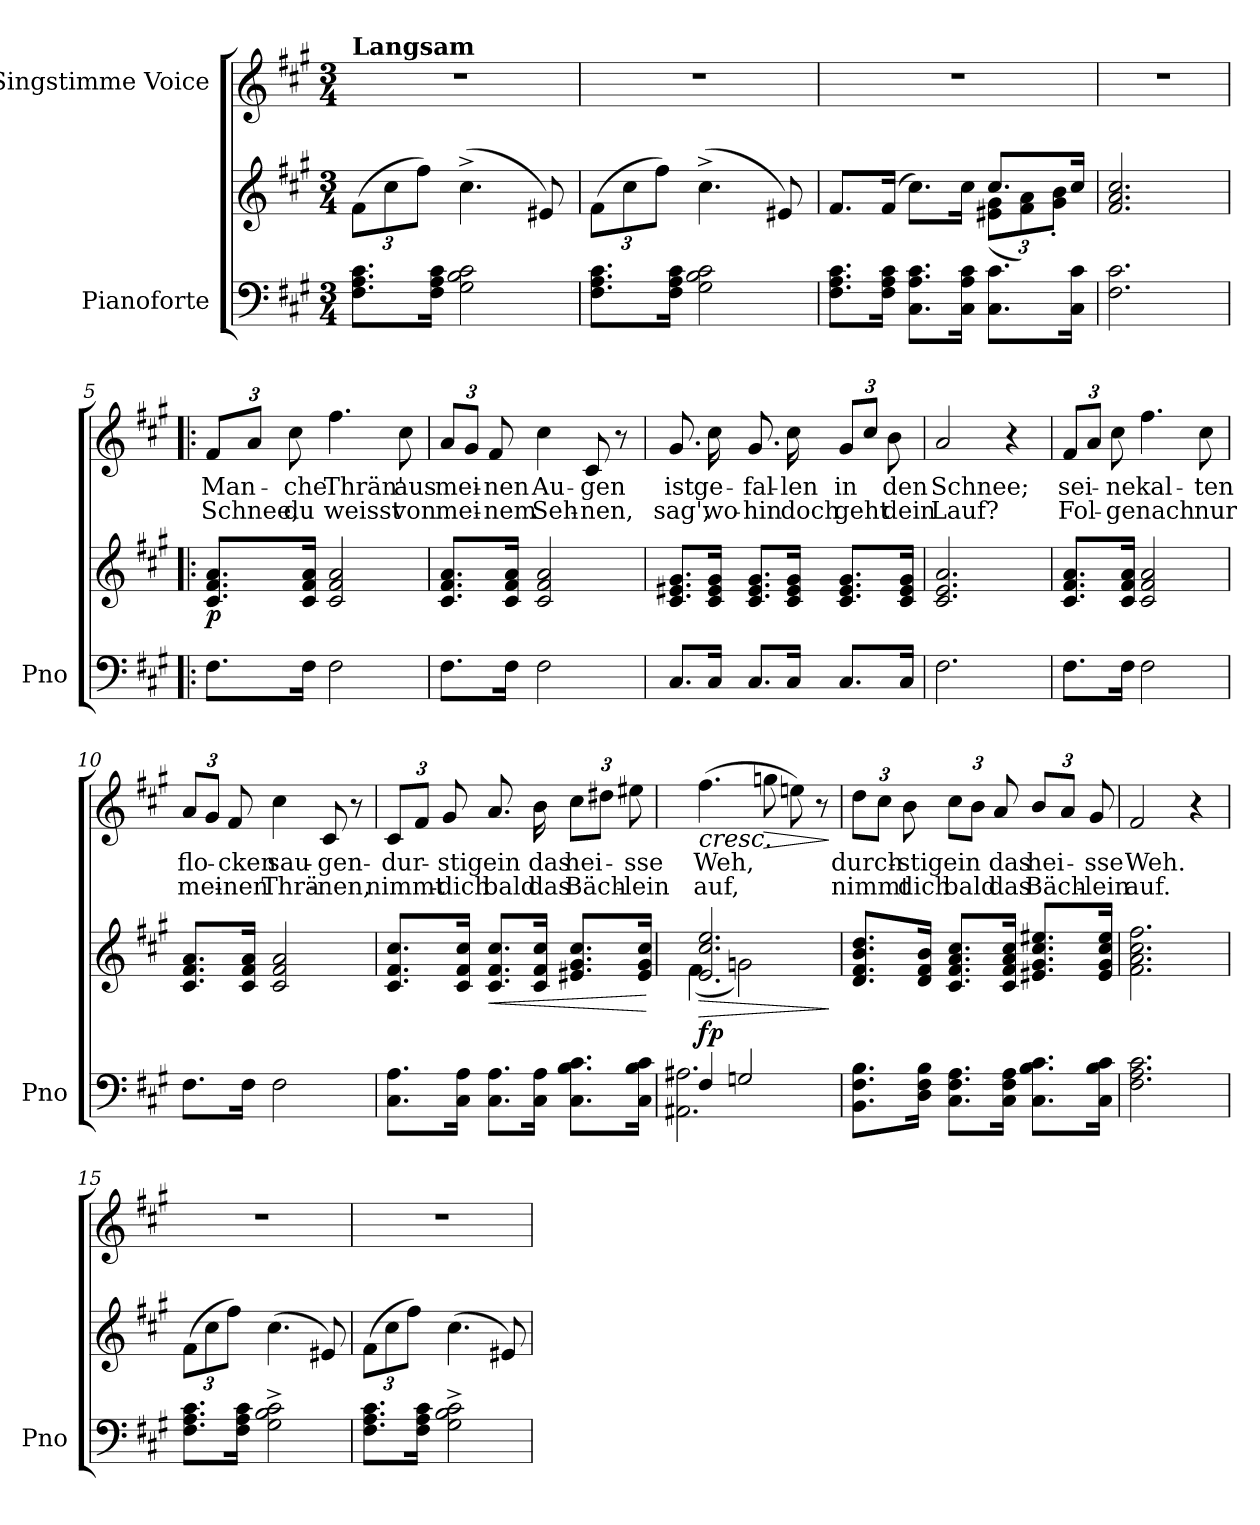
**kern	**kern	**dynam	**kern	**text	**text	**dynam
*part2	*part2	*part2	*part1	*part1	*part1	*part1
*staff3	*staff2	*staff2/3	*staff1	*staff1	*staff1	*staff1
*I"Pianoforte	*	*	*I"Singstimme Voice	*	*	*
*I'Pno	*	*	*	*	*	*
*clefF4	*clefG2	*	*clefG2	*	*	*
*k[f#c#g#]	*k[f#c#g#]	*	*k[f#c#g#]	*	*	*
*M3/4	*M3/4	*	*M3/4	*	*	*
*MM45	*MM45	*	*MM45	*	*	*
*	*Xbrackettup	*	*	*	*	*
=1	=1	=1	=1	=1	=1	=1
!	!	!	!LO:TX:a:B:t=Langsam	!	!	!
8.F#\ 8.A\ 8.c#\L	(>12f#\L	.	2.r	.	.	.
.	12cc#\	.	.	.	.	.
.	12ff#\J)	.	.	.	.	.
16F#\ 16A\ 16c#\Jk	.	.	.	.	.	.
2G#\ 2B\ 2c#\	(>4.cc#^\	.	.	.	.	.
.	8e#X/)	.	.	.	.	.
=2	=2	=2	=2	=2	=2	=2
8.F#\ 8.A\ 8.c#\L	(>12f#\L	.	2.r	.	.	.
.	12cc#\	.	.	.	.	.
.	12ff#\J)	.	.	.	.	.
16F#\ 16A\ 16c#\Jk	.	.	.	.	.	.
2G#\ 2B\ 2c#\	(>4.cc#^\	.	.	.	.	.
.	8e#X/)	.	.	.	.	.
=3	=3	=3	=3	=3	=3	=3
*	*^	*	*	*	*	*
8.F#\ 8.A\ 8.c#\L	8.f#/L	2ryy	.	2.r	.	.	.
16F#\ 16A\ 16c#\Jk	(>16f#/Jk	.	.	.	.	.	.
8.C#\ 8.A\ 8.c#\L	8.cc#\L)	.	.	.	.	.	.
16C#\ 16A\ 16c#\Jk	16cc#\Jk	.	.	.	.	.	.
8.C#\ 8.c#\L	8.cc#/L	(<12e#X\ 12g#\L	.	.	.	.	.
.	.	12f#\ 12a\)	.	.	.	.	.
.	.	12g#\' 12b\'J	.	.	.	.	.
16C#\ 16c#\Jk	16cc#/Jk	.	.	.	.	.	.
*	*v	*v	*	*	*	*	*
=4	=4	=4	=4	=4	=4	=4
2.F#\ 2.c#\	2.f#/ 2.a/ 2.cc#/	.	2.r	.	.	.
!!LO:LB:g=z
=5!|:	=5!|:	=5!|:	=5!|:	=5!|:	=5!|:	=5!|:
*	*	*	*Xbrackettup	*	*	*
!	!	!LO:DY:b	!	!LO:LY:b	!LO:LY:b	!
8.F#\L	8.c#/ 8.f#/ 8.a/L	p	12f#/L	Man-	Schnee,	.
.	.	.	12a/J	.	.	.
!	!	!	!	!LO:LY:b	!LO:LY:b	!
.	.	.	12cc#\	-che	du	.
16F#\Jk	16c#/ 16f#/ 16a/Jk	.	.	.	.	.
!	!	!	!	!LO:LY:b	!LO:LY:b	!
2F#\	2c#/ 2f#/ 2a/	.	4.ff#\	Thrän'	weisst	.
!	!	!	!	!LO:LY:b	!LO:LY:b	!
.	.	.	8cc#\	aus	von	.
=6	=6	=6	=6	=6	=6	=6
!	!	!	!	!LO:LY:b	!LO:LY:b	!
8.F#\L	8.c#/ 8.f#/ 8.a/L	.	12a/L	mei-	mei-	.
.	.	.	12g#/J	.	.	.
!	!	!	!	!LO:LY:b	!LO:LY:b	!
.	.	.	12f#/	-nen	-nem	.
16F#\Jk	16c#/ 16f#/ 16a/Jk	.	.	.	.	.
!	!	!	!	!LO:LY:b	!LO:LY:b	!
2F#\	2c#/ 2f#/ 2a/	.	4cc#\	Au-	Seh-	.
!	!	!	!	!LO:LY:b	!LO:LY:b	!
.	.	.	8c#/	-gen	-nen,	.
.	.	.	8r	.	.	.
=7	=7	=7	=7	=7	=7	=7
!	!	!	!	!LO:LY:b	!LO:LY:b	!
8.C#/L	8.c#/ 8.e#X/ 8.g#/L	.	8.g#/	ist	sag',	.
!	!	!	!	!LO:LY:b	!LO:LY:b	!
16C#/Jk	16c#/ 16e#/ 16g#/Jk	.	16cc#\	ge-	wo-	.
!	!	!	!	!LO:LY:b	!LO:LY:b	!
8.C#/L	8.c#/ 8.e#/ 8.g#/L	.	8.g#/	-fal-	-hin	.
!	!	!	!	!LO:LY:b	!LO:LY:b	!
16C#/Jk	16c#/ 16e#/ 16g#/Jk	.	16cc#\	-len	doch	.
!	!	!	!	!LO:LY:b	!LO:LY:b	!
8.C#/L	8.c#/ 8.e#/ 8.g#/L	.	12g#/L	in	geht	.
.	.	.	12cc#/J	.	.	.
!	!	!	!	!LO:LY:b	!LO:LY:b	!
.	.	.	12b\	den	dein	.
16C#/Jk	16c#/ 16e#/ 16g#/Jk	.	.	.	.	.
=8	=8	=8	=8	=8	=8	=8
!	!	!	!	!LO:LY:b	!LO:LY:b	!
2.F#\	2.c#/ 2.e/ 2.a/	.	2a/	Schnee;	Lauf?	.
.	.	.	4r	.	.	.
!!LO:LB:g=z
=9	=9	=9	=9	=9	=9	=9
!	!	!	!	!LO:LY:b	!LO:LY:b	!
8.F#\L	8.c#/ 8.f#/ 8.a/L	.	12f#/L	sei-	Fol-	.
.	.	.	12a/J	.	.	.
!	!	!	!	!LO:LY:b	!LO:LY:b	!
.	.	.	12cc#\	-ne	-ge	.
16F#\Jk	16c#/ 16f#/ 16a/Jk	.	.	.	.	.
!	!	!	!	!LO:LY:b	!LO:LY:b	!
2F#\	2c#/ 2f#/ 2a/	.	4.ff#\	kal-	nach	.
!	!	!	!	!LO:LY:b	!LO:LY:b	!
.	.	.	8cc#\	-ten	nur	.
=10	=10	=10	=10	=10	=10	=10
!	!	!	!	!LO:LY:b	!LO:LY:b	!
8.F#\L	8.c#/ 8.f#/ 8.a/L	.	12a/L	flo-	mei-	.
.	.	.	12g#/J	.	.	.
!	!	!	!	!LO:LY:b	!LO:LY:b	!
.	.	.	12f#/	-cken	-nen	.
16F#\Jk	16c#/ 16f#/ 16a/Jk	.	.	.	.	.
!	!	!	!	!LO:LY:b	!LO:LY:b	!
2F#\	2c#/ 2f#/ 2a/	.	4cc#\	sau-	Thrä-	.
!	!	!	!	!LO:LY:b	!LO:LY:b	!
.	.	.	8c#/	-gen-	-nen,	.
.	.	.	8r	.	.	.
=11	=11	=11	=11	=11	=11	=11
!	!	!	!	!LO:LY:b	!LO:LY:b	!
8.C#\ 8.A\L	8.c#/ 8.f#/ 8.cc#/L	.	12c#/L	dur-	nimmt-	.
.	.	.	12f#/J	.	.	.
!	!	!	!	!LO:LY:b	!LO:LY:b	!
.	.	.	12g#/	-stig	-dich	.
16C#\ 16A\Jk	16c#/ 16f#/ 16cc#/Jk	.	.	.	.	.
!	!	!LO:HP:b	!	!LO:LY:b	!LO:LY:b	!
8.C#\ 8.A\L	8.c#/ 8.f#/ 8.cc#/L	<	8.a/	ein	bald	.
!	!	!	!	!LO:LY:b	!LO:LY:b	!
16C#\ 16A\Jk	16c#/ 16f#/ 16cc#/Jk	.	16b\	das	das	.
!	!	!	!	!LO:LY:b	!LO:LY:b	!
8.C#\ 8.B\ 8.c#\L	8.e#X/ 8.g#/ 8.cc#/L	.	12cc#\L	hei-	Bäch-	.
.	.	.	12dd#X\J	.	.	.
!	!	!	!	!LO:LY:b	!LO:LY:b	!
.	.	.	12ee#X\	-sse	-lein	.
16C#\ 16B\ 16c#\Jk	16e#/ 16g#/ 16cc#/Jk	.	.	.	.	.
.	.	[	.	.	.	.
=12	=12	=12	=12	=12	=12	=12
*^	*	*	*	*	*	*
!	!	!	!LO:HP:b	!	!LO:LY:b	!LO:LY:b	!LO:HP:b
*	*	*^	*	*	*	*	*
!	!	!	!	!LO:DY:n=1:a=2	!	!	!	!
4F#/	2.AA#X\ 2.A#X\	2.e/ 2.cc#/ 2.ee/	(<4f#\	> fp	(>4.ff#\	Weh,	auf,	<
2Gn/	.	.	2gn\)	.	.	.	.	.
!	!	!	!	!	!	!	!	!LO:HP:b
.	.	.	.	.	8ggn\	.	.	>
.	.	.	.	.	8een\)	.	.	.
.	.	.	.	.	8r	.	.	.
*v	*v	*	*	*	*	*	*	*
*	*v	*v	*	*	*	*	*
.	.	]	.	.	.	[ ]
=13	=13	=13	=13	=13	=13	=13
!	!	!LO:DY:a=2	!	!LO:LY:b	!LO:LY:b	!
8.BB\ 8.F#\ 8.B\L	8.d/ 8.f#/ 8.b/ 8.dd/L	other-dynamics	12dd\L	durch-	nimmt	.
.	.	.	12cc#\J	.	.	.
!	!	!	!	!LO:LY:b	!LO:LY:b	!
.	.	.	12b\	-stig	dich	.
16D\ 16F#\ 16B\Jk	16d/ 16f#/ 16b/Jk	.	.	.	.	.
!	!	!	!	!LO:LY:b	!LO:LY:b	!
8.C#\ 8.F#\ 8.A\L	8.c#/ 8.f#/ 8.a/ 8.cc#/L	.	12cc#\L	ein	bald	.
.	.	.	12b\J	.	.	.
!	!	!	!	!LO:LY:b	!LO:LY:b	!
.	.	.	12a/	-das	das	.
16C#\ 16F#\ 16A\Jk	16c#/ 16f#/ 16a/ 16cc#/Jk	.	.	.	.	.
!	!	!	!	!LO:LY:b	!LO:LY:b	!
8.C#\ 8.B\ 8.c#\L	8.e#X/ 8.g#/ 8.cc#/ 8.ee#X/L	.	12b/L	hei-	Bäch-	.
.	.	.	12a/J	.	.	.
!	!	!	!	!LO:LY:b	!LO:LY:b	!
.	.	.	12g#/	-sse	-lein	.
16C#\ 16B\ 16c#\Jk	16e#/ 16g#/ 16cc#/ 16ee#/Jk	.	.	.	.	.
!!LO:PB:g=z
=14	=14	=14	=14	=14	=14	=14
!	!	!	!	!LO:LY:b	!LO:LY:b	!
2.F#\ 2.A\ 2.c#\	2.f#\ 2.a\ 2.cc#\ 2.ff#\	.	2f#/	Weh.	auf.	.
.	.	.	4r	.	.	.
=15	=15	=15	=15	=15	=15	=15
8.F#\ 8.A\ 8.c#\L	(>12f#\L	.	2.r	.	.	.
.	12cc#\	.	.	.	.	.
.	12ff#\J)	.	.	.	.	.
16F#\ 16A\ 16c#\Jk	.	.	.	.	.	.
2G#\^ 2B\^ 2c#\^	(>4.cc#\	.	.	.	.	.
.	8e#X/)	.	.	.	.	.
=16	=16	=16	=16	=16	=16	=16
8.F#\ 8.A\ 8.c#\L	(>12f#\L	.	2.r	.	.	.
.	12cc#\	.	.	.	.	.
.	12ff#\J)	.	.	.	.	.
16F#\ 16A\ 16c#\Jk	.	.	.	.	.	.
2G#\^ 2B\^ 2c#\^	(>4.cc#\	.	.	.	.	.
.	8e#X/)	.	.	.	.	.
=	=	=	=	=	=	=
*-	*-	*-	*-	*-	*-	*-
